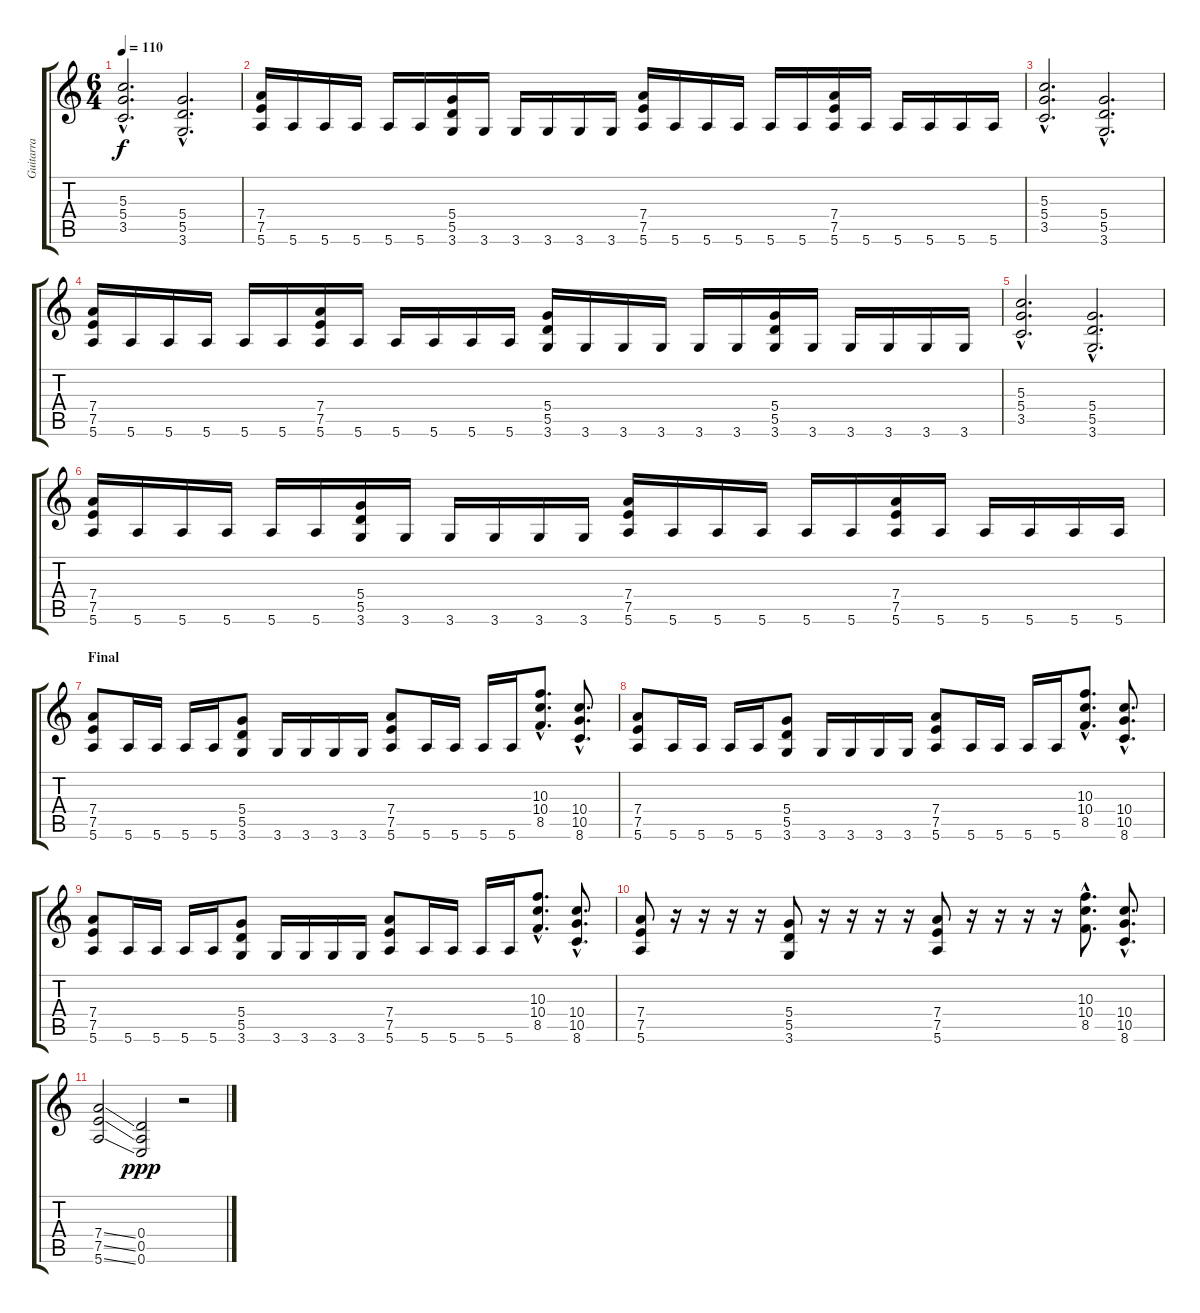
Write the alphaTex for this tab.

\track ("Guitarra" "Guitarra") {instrument overdrivenguitar}
\staff {score tabs}
\tuning (E4 B3 G3 D3 A2 E2) {hide}
\ts (6 4)
\tempo 110
\clef g2
\ks c
(5.3{hac} 5.4{hac} 3.5{hac}).2{d dy f} (5.4{hac} 5.5{hac} 3.6{hac}).2{d} |
(7.4 7.5 5.6).16 5.6.16 5.6.16 5.6.16 5.6.16 5.6.16 (5.4 5.5 3.6).16 3.6.16 3.6.16 3.6.16 3.6.16 3.6.16 (7.4 7.5 5.6).16 5.6.16 5.6.16 5.6.16 5.6.16 5.6.16 (7.4 7.5 5.6).16 5.6.16 5.6.16 5.6.16 5.6.16 5.6.16 |
(5.3{hac} 5.4{hac} 3.5{hac}).2{d} (5.4{hac} 5.5{hac} 3.6{hac}).2{d} |
(7.4 7.5 5.6).16 5.6.16 5.6.16 5.6.16 5.6.16 5.6.16 (7.4 7.5 5.6).16 5.6.16 5.6.16 5.6.16 5.6.16 5.6.16 (5.4 5.5 3.6).16 3.6.16 3.6.16 3.6.16 3.6.16 3.6.16 (5.4 5.5 3.6).16 3.6.16 3.6.16 3.6.16 3.6.16 3.6.16 |
(5.3{hac} 5.4{hac} 3.5{hac}).2{d} (5.4{hac} 5.5{hac} 3.6{hac}).2{d} |
(7.4 7.5 5.6).16 5.6.16 5.6.16 5.6.16 5.6.16 5.6.16 (5.4 5.5 3.6).16 3.6.16 3.6.16 3.6.16 3.6.16 3.6.16 (7.4 7.5 5.6).16 5.6.16 5.6.16 5.6.16 5.6.16 5.6.16 (7.4 7.5 5.6).16 5.6.16 5.6.16 5.6.16 5.6.16 5.6.16 |
\section ("" "Final")
(7.4 7.5 5.6).8 5.6.16 5.6.16 5.6.16 5.6.16 (5.4 5.5 3.6).8 3.6.16 3.6.16 3.6.16 3.6.16 (7.4 7.5 5.6).8 5.6.16 5.6.16 5.6.16 5.6.16 (10.3{hac} 10.4{hac} 8.5{hac}).8{d} (10.4{hac} 10.5{hac} 8.6{hac}).8{d} |
(7.4 7.5 5.6).8 5.6.16 5.6.16 5.6.16 5.6.16 (5.4 5.5 3.6).8 3.6.16 3.6.16 3.6.16 3.6.16 (7.4 7.5 5.6).8 5.6.16 5.6.16 5.6.16 5.6.16 (10.3{hac} 10.4{hac} 8.5{hac}).8{d} (10.4{hac} 10.5{hac} 8.6{hac}).8{d} |
(7.4 7.5 5.6).8 5.6.16 5.6.16 5.6.16 5.6.16 (5.4 5.5 3.6).8 3.6.16 3.6.16 3.6.16 3.6.16 (7.4 7.5 5.6).8 5.6.16 5.6.16 5.6.16 5.6.16 (10.3{hac} 10.4{hac} 8.5{hac}).8{d} (10.4{hac} 10.5{hac} 8.6{hac}).8{d} |
(7.4 7.5 5.6).8 r.16 r.16 r.16 r.16 (5.4 5.5 3.6).8 r.16 r.16 r.16 r.16 (7.4 7.5 5.6).8 r.16 r.16 r.16 r.16 (10.3{hac} 10.4{hac} 8.5{hac}).8{d} (10.4{hac} 10.5{hac} 8.6{hac}).8{d} |
(7.4{ss} 7.5{ss} 5.6{ss}).2 (0.4 0.5 0.6).2{dy ppp} r.2
